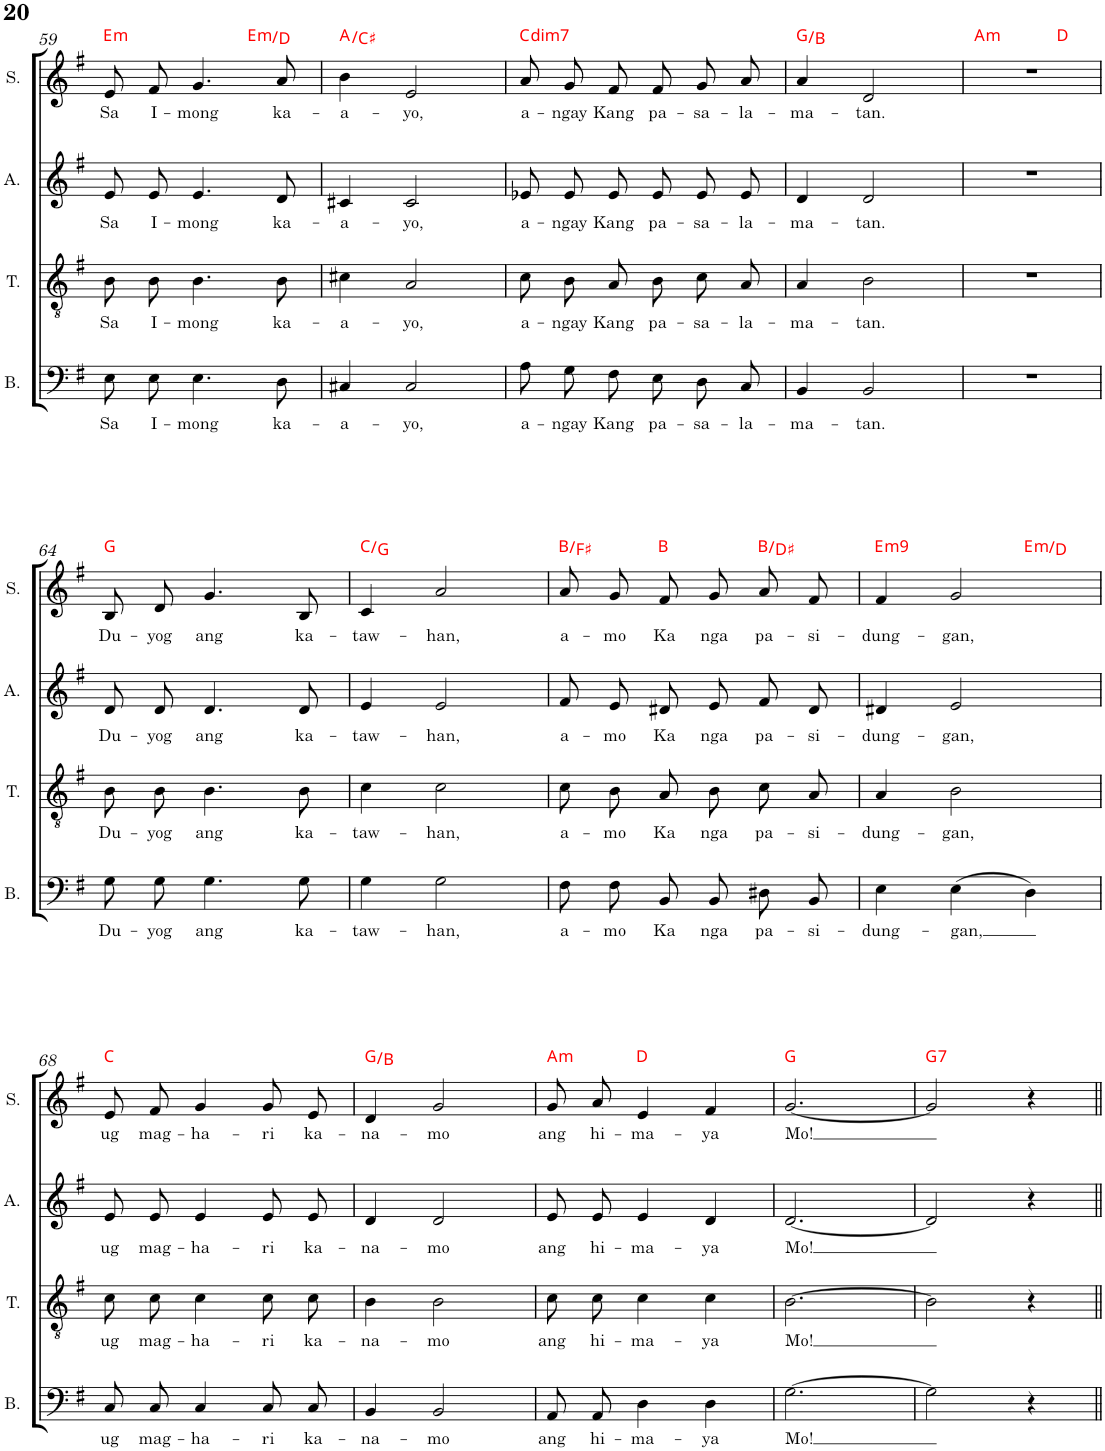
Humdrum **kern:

**kern	**text	**kern	**text	**kern	**text	**kern	**text	**harte	**kern
*part2	*part2	*part2	*part2	*part2	*part2	*part2	*part2	*part2	*part1
*staff5	*staff5	*staff4	*staff4	*staff3	*staff3	*staff2	*staff2	*	*staff1
*I"Soprano	*	*	*	*	*	*	*	*	*I"Cantor
*I'S.	*	*	*	*	*	*	*	*	*I'C.
!!LO:PB:g=z
*clefF4	*	*clefGv2	*	*clefG2	*	*clefG2	*	*	*clefG2
*k[f#]	*	*k[f#]	*	*k[f#]	*	*k[f#]	*	*	*k[f#]
*M3/4	*	*M3/4	*	*M3/4	*	*M3/4	*	*	*M3/4
=59	=59	=59	=59	=59	=59	=59	=59	=59	=59
!	!LO:LY:b	!	!LO:LY:b	!	!LO:LY:b	!	!LO:LY:b	!LO:H:kt=m	!
*	*	*	*	*	*	*^	*	*	*
8E\L	Sa	8B\L	Sa	8e/L	Sa	8e/L	2ryy	Sa	E:min	2.r
!	!LO:LY:b	!	!LO:LY:b	!	!LO:LY:b	!	!	!LO:LY:b	!	!
8E\J	I-	8B\J	I-	8e/J	I-	8f#/J	.	I-	.	.
!	!LO:LY:b	!	!LO:LY:b	!	!LO:LY:b	!	!	!LO:LY:b	!	!
4.E\	-mong	4.B\	-mong	4.e/	-mong	4.g/	.	-mong	.	.
!	!	!	!	!	!	!	!	!	!LO:H:kt=m	!
.	.	.	.	.	.	.	4ryy	.	E:min/b7	.
!	!LO:LY:b	!	!LO:LY:b	!	!LO:LY:b	!	!	!LO:LY:b	!	!
8D\	ka-	8B\	ka-	8d/	ka-	8a/	.	ka-	.	.
=60	=60	=60	=60	=60	=60	=60	=60	=60	=60	=60
!	!LO:LY:b	!	!LO:LY:b	!	!LO:LY:b	!	!	!LO:LY:b	!	!
*	*	*	*	*	*	*v	*v	*	*	*
4C#X/	-a-	4c#X\	-a-	4c#X/	-a-	4b\	-a-	A:maj/3	2.r
!	!LO:LY:b	!	!LO:LY:b	!	!LO:LY:b	!	!LO:LY:b	!	!
2C#/	-yo,	2A/	-yo,	2c#/	-yo,	2e/	-yo,	.	.
=61	=61	=61	=61	=61	=61	=61	=61	=61	=61
!	!LO:LY:b	!	!LO:LY:b	!	!LO:LY:b	!	!LO:LY:b	!LO:H:kt=dim7	!
8A\L	a-	8c\L	a-	8e-X/L	a-	8a/L	a-	C:dim7	2.r
!	!LO:LY:b	!	!LO:LY:b	!	!LO:LY:b	!	!LO:LY:b	!	!
8G\J	-ngay	8B\J	-ngay	8e-/J	-ngay	8g/J	-ngay	.	.
!	!LO:LY:b	!	!LO:LY:b	!	!LO:LY:b	!	!LO:LY:b	!	!
8F#\L	Kang	8A/L	Kang	8e-/L	Kang	8f#/L	Kang	.	.
!	!LO:LY:b	!	!LO:LY:b	!	!LO:LY:b	!	!LO:LY:b	!	!
8E\J	pa-	8B/J	pa-	8e-/J	pa-	8f#/J	pa-	.	.
!	!LO:LY:b	!	!LO:LY:b	!	!LO:LY:b	!	!LO:LY:b	!	!
8D/L	-sa-	8c\L	-sa-	8e-/L	-sa-	8g/L	-sa-	.	.
!	!LO:LY:b	!	!LO:LY:b	!	!LO:LY:b	!	!LO:LY:b	!	!
8C/J	-la-	8A\J	-la-	8e-/J	-la-	8a/J	-la-	.	.
=62	=62	=62	=62	=62	=62	=62	=62	=62	=62
!	!LO:LY:b	!	!LO:LY:b	!	!LO:LY:b	!	!LO:LY:b	!	!
4BB/	-ma-	4A/	-ma-	4d/	-ma-	4a/	-ma-	G:maj/3	2.r
!	!LO:LY:b	!	!LO:LY:b	!	!LO:LY:b	!	!LO:LY:b	!	!
2BB/	-tan.	2B\	-tan.	2d/	-tan.	2d/	-tan.	.	.
=63	=63	=63	=63	=63	=63	=63	=63	=63	=63
!	!	!	!	!	!	!	!	!LO:H:kt=m	!
*	*	*	*	*	*	*^	*	*	*
2.r	.	2.r	.	2.r	.	2.r	2ryy	.	A:min	2.r
.	.	.	.	.	.	.	4ryy	.	D:maj	.
!!LO:LB:g=z
=64	=64	=64	=64	=64	=64	=64	=64	=64	=64	=64
!	!LO:LY:b	!	!LO:LY:b	!	!LO:LY:b	!	!	!LO:LY:b	!	!
*	*	*	*	*	*	*v	*v	*	*	*
8G\L	Du-	8B\L	Du-	8d/L	Du-	8B/L	Du-	G:maj	2.r
!	!LO:LY:b	!	!LO:LY:b	!	!LO:LY:b	!	!LO:LY:b	!	!
8G\J	-yog	8B\J	-yog	8d/J	-yog	8d/J	-yog	.	.
!	!LO:LY:b	!	!LO:LY:b	!	!LO:LY:b	!	!LO:LY:b	!	!
4.G\	ang	4.B\	ang	4.d/	ang	4.g/	ang	.	.
!	!LO:LY:b	!	!LO:LY:b	!	!LO:LY:b	!	!LO:LY:b	!	!
8G\	ka-	8B\	ka-	8d/	ka-	8B/	ka-	.	.
=65	=65	=65	=65	=65	=65	=65	=65	=65	=65
!	!LO:LY:b	!	!LO:LY:b	!	!LO:LY:b	!	!LO:LY:b	!	!
4G\	-taw-	4c\	-taw-	4e/	-taw-	4c/	-taw-	C:maj/5	2.r
!	!LO:LY:b	!	!LO:LY:b	!	!LO:LY:b	!	!LO:LY:b	!	!
2G\	-han,	2c\	-han,	2e/	-han,	2a/	-han,	.	.
=66	=66	=66	=66	=66	=66	=66	=66	=66	=66
!	!LO:LY:b	!	!LO:LY:b	!	!LO:LY:b	!	!LO:LY:b	!	!
8F#\L	a-	8c\L	a-	8f#/L	a-	8a/L	a-	B:maj/5	2.r
!	!LO:LY:b	!	!LO:LY:b	!	!LO:LY:b	!	!LO:LY:b	!	!
8F#\J	-mo	8B\J	-mo	8e/J	-mo	8g/J	-mo	.	.
!	!LO:LY:b	!	!LO:LY:b	!	!LO:LY:b	!	!LO:LY:b	!	!
8BB/L	Ka	8A/L	Ka	8d#X/L	Ka	8f#/L	Ka	B:maj	.
!	!LO:LY:b	!	!LO:LY:b	!	!LO:LY:b	!	!LO:LY:b	!	!
8BB/J	nga	8B/J	nga	8e/J	nga	8g/J	nga	.	.
!	!LO:LY:b	!	!LO:LY:b	!	!LO:LY:b	!	!LO:LY:b	!	!
8D#X/L	pa-	8c\L	pa-	8f#/L	pa-	8a/L	pa-	B:maj/3	.
!	!LO:LY:b	!	!LO:LY:b	!	!LO:LY:b	!	!LO:LY:b	!	!
8BB/J	-si-	8A\J	-si-	8d#/J	-si-	8f#/J	-si-	.	.
=67	=67	=67	=67	=67	=67	=67	=67	=67	=67
!	!LO:LY:b	!	!LO:LY:b	!	!LO:LY:b	!	!LO:LY:b	!LO:H:kt=m9	!
*	*	*	*	*	*	*^	*	*	*
4E\	-dung-	4A/	-dung-	4d#X/	-dung-	4f#/	2ryy	-dung-	E:min9	2.r
!	!LO:LY:b	!	!LO:LY:b	!	!LO:LY:b	!	!	!LO:LY:b	!	!
(4E\	-gan,	2B\	-gan,	2e/	-gan,	2g/	.	-gan,	.	.
!	!	!	!	!	!	!	!	!	!LO:H:kt=m	!
4D\)	.	.	.	.	.	.	4ryy	.	E:min/b7	.
!!LO:LB:g=z
=68	=68	=68	=68	=68	=68	=68	=68	=68	=68	=68
!	!LO:LY:b	!	!LO:LY:b	!	!LO:LY:b	!	!	!LO:LY:b	!	!
*	*	*	*	*	*	*v	*v	*	*	*
8C/L	ug	8c\L	ug	8e/L	ug	8e/L	ug	C:maj	2.r
!	!LO:LY:b	!	!LO:LY:b	!	!LO:LY:b	!	!LO:LY:b	!	!
8C/J	mag-	8c\J	mag-	8e/J	mag-	8f#/J	mag-	.	.
!	!LO:LY:b	!	!LO:LY:b	!	!LO:LY:b	!	!LO:LY:b	!	!
4C/	-ha-	4c\	-ha-	4e/	-ha-	4g/	-ha-	.	.
!	!LO:LY:b	!	!LO:LY:b	!	!LO:LY:b	!	!LO:LY:b	!	!
8C/L	-ri	8c\L	-ri	8e/L	-ri	8g/L	-ri	.	.
!	!LO:LY:b	!	!LO:LY:b	!	!LO:LY:b	!	!LO:LY:b	!	!
8C/J	ka-	8c\J	ka-	8e/J	ka-	8e/J	ka-	.	.
=69	=69	=69	=69	=69	=69	=69	=69	=69	=69
!	!LO:LY:b	!	!LO:LY:b	!	!LO:LY:b	!	!LO:LY:b	!	!
4BB/	-na-	4B\	-na-	4d/	-na-	4d/	-na-	G:maj/3	2.r
!	!LO:LY:b	!	!LO:LY:b	!	!LO:LY:b	!	!LO:LY:b	!	!
2BB/	-mo	2B\	-mo	2d/	-mo	2g/	-mo	.	.
=70	=70	=70	=70	=70	=70	=70	=70	=70	=70
!	!LO:LY:b	!	!LO:LY:b	!	!LO:LY:b	!	!LO:LY:b	!LO:H:kt=m	!
8AA/L	ang	8c\L	ang	8e/L	ang	8g/L	ang	A:min	2.r
!	!LO:LY:b	!	!LO:LY:b	!	!LO:LY:b	!	!LO:LY:b	!	!
8AA/J	hi-	8c\J	hi-	8e/J	hi-	8a/J	hi-	.	.
!	!LO:LY:b	!	!LO:LY:b	!	!LO:LY:b	!	!LO:LY:b	!	!
4D\	-ma-	4c\	-ma-	4e/	-ma-	4e/	-ma-	D:maj	.
!	!LO:LY:b	!	!LO:LY:b	!	!LO:LY:b	!	!LO:LY:b	!	!
4D\	-ya	4c\	-ya	4d/	-ya	4f#/	-ya	.	.
=71	=71	=71	=71	=71	=71	=71	=71	=71	=71
!	!LO:LY:b	!	!LO:LY:b	!	!LO:LY:b	!	!LO:LY:b	!	!
[2.G\	Mo!	[2.B\	Mo!	[2.d/	Mo!	[2.g/	Mo!	G:maj	2.r
=72	=72	=72	=72	=72	=72	=72	=72	=72	=72
!	!	!	!	!	!	!	!	!LO:H:kt=7	!
2G\]	.	2B\]	.	2d/]	.	2g/]	.	G:7	2.r
4r	.	4r	.	4r	.	4r	.	.	.
=||	=||	=||	=||	=||	=||	=||	=||	=||	=||
*-	*-	*-	*-	*-	*-	*-	*-	*-	*-
